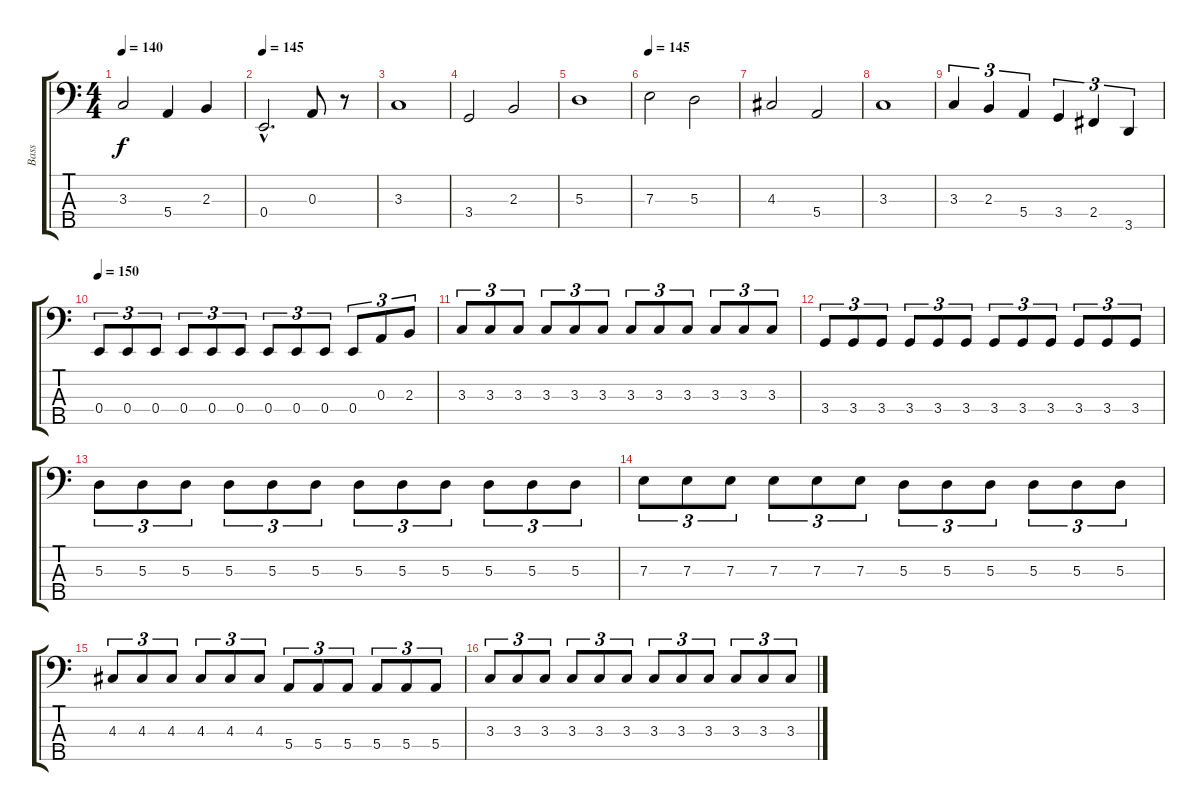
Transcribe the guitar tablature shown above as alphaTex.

\track ("Bass" "Bass") {instrument electricbassfinger}
\staff {score tabs}
\tuning (G2 D2 A1 E1 B0) {hide}
\ts (4 4)
\tempo 140
\clef f4
\ks c
3.3{t}.2{dy f} 5.4.4 2.3.4 |
\tempo 145
0.4{hac}.2{d} 0.3.8 r.8 |
3.3.1 |
3.4.2 2.3.2 |
5.3.1 |
\tempo 145
7.3.2 5.3.2 |
4.3.2 5.4.2 |
3.3.1 |
3.3.4{tu (3 2)} 2.3.4{tu (3 2)} 5.4.4{tu (3 2)} 3.4.4{tu (3 2)} 2.4.4{tu (3 2)} 3.5.4{tu (3 2)} |
\tempo 150
0.4.8{tu (3 2)} 0.4.8{tu (3 2)} 0.4.8{tu (3 2)} 0.4.8{tu (3 2)} 0.4.8{tu (3 2)} 0.4.8{tu (3 2)} 0.4.8{tu (3 2)} 0.4.8{tu (3 2)} 0.4.8{tu (3 2)} 0.4.8{tu (3 2)} 0.3.8{tu (3 2)} 2.3.8{tu (3 2)} |
3.3.8{tu (3 2)} 3.3.8{tu (3 2)} 3.3.8{tu (3 2)} 3.3.8{tu (3 2)} 3.3.8{tu (3 2)} 3.3.8{tu (3 2)} 3.3.8{tu (3 2)} 3.3.8{tu (3 2)} 3.3.8{tu (3 2)} 3.3.8{tu (3 2)} 3.3.8{tu (3 2)} 3.3.8{tu (3 2)} |
3.4.8{tu (3 2)} 3.4.8{tu (3 2)} 3.4.8{tu (3 2)} 3.4.8{tu (3 2)} 3.4.8{tu (3 2)} 3.4.8{tu (3 2)} 3.4.8{tu (3 2)} 3.4.8{tu (3 2)} 3.4.8{tu (3 2)} 3.4.8{tu (3 2)} 3.4.8{tu (3 2)} 3.4.8{tu (3 2)} |
5.3.8{tu (3 2)} 5.3.8{tu (3 2)} 5.3.8{tu (3 2)} 5.3.8{tu (3 2)} 5.3.8{tu (3 2)} 5.3.8{tu (3 2)} 5.3.8{tu (3 2)} 5.3.8{tu (3 2)} 5.3.8{tu (3 2)} 5.3.8{tu (3 2)} 5.3.8{tu (3 2)} 5.3.8{tu (3 2)} |
7.3.8{tu (3 2)} 7.3.8{tu (3 2)} 7.3.8{tu (3 2)} 7.3.8{tu (3 2)} 7.3.8{tu (3 2)} 7.3.8{tu (3 2)} 5.3.8{tu (3 2)} 5.3.8{tu (3 2)} 5.3.8{tu (3 2)} 5.3.8{tu (3 2)} 5.3.8{tu (3 2)} 5.3.8{tu (3 2)} |
4.3.8{tu (3 2)} 4.3.8{tu (3 2)} 4.3.8{tu (3 2)} 4.3.8{tu (3 2)} 4.3.8{tu (3 2)} 4.3.8{tu (3 2)} 5.4.8{tu (3 2)} 5.4.8{tu (3 2)} 5.4.8{tu (3 2)} 5.4.8{tu (3 2)} 5.4.8{tu (3 2)} 5.4.8{tu (3 2)} |
3.3.8{tu (3 2)} 3.3.8{tu (3 2)} 3.3.8{tu (3 2)} 3.3.8{tu (3 2)} 3.3.8{tu (3 2)} 3.3.8{tu (3 2)} 3.3.8{tu (3 2)} 3.3.8{tu (3 2)} 3.3.8{tu (3 2)} 3.3.8{tu (3 2)} 3.3.8{tu (3 2)} 3.3.8{tu (3 2)}
